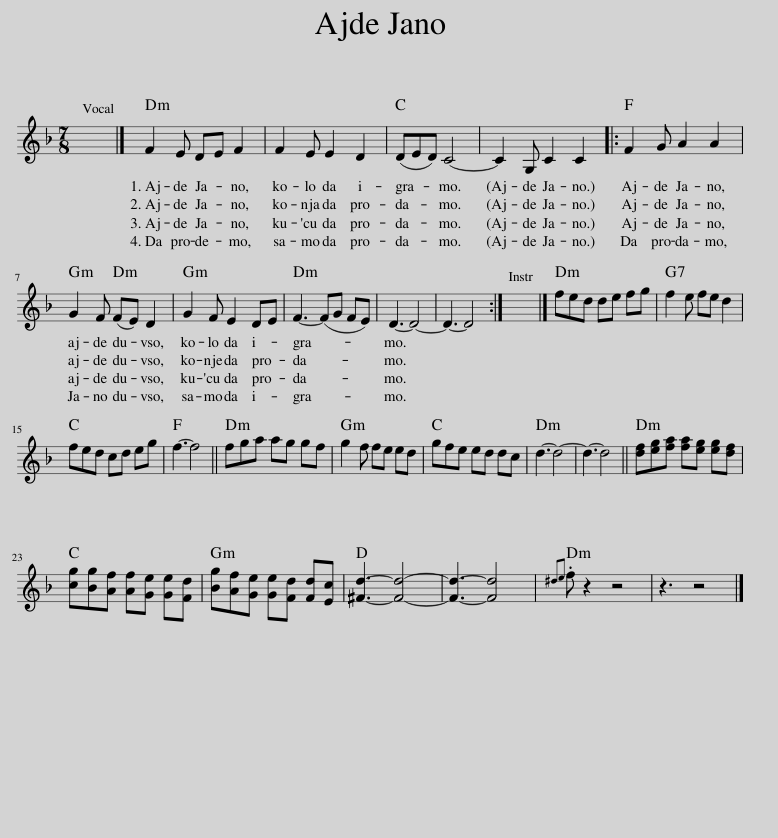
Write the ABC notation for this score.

X:1
L:1/8
M:7/8
I:linebreak $
K:Dmin
V:1 treble
V:1
 x7 |] F2 E DE F2 | F2 E E2 D2 | (DED) C4- | C2 G, C2 C2 |: %5
 F2 G A2 A2 |$ G2 F (FE) D2 | G2 F E2 DE | F3- (FG FE) | D3- D4- | %10
 D3- D4 :| x7 |] fed de fg | f2 e fe d2 |$ fed cd eg | %15
 f3- f4 || fga ag gf | g2 f fe ed | gfe ed dc | d3- d4- | %20
 d3- d4 || [df][eg][fa] [fa][eg] [eg][df] |$ [cg][Bg][Af] [Af][Ge] [Ge][Fd] | [Bg][Af][Ge] [Ge][Fd] [Fd][Ec] | [^Fd]3- [Fd]4- | %25
 [Fd]3- [Fd]4 |{^de} .f z2 z4 | z3 z4 |] %28
